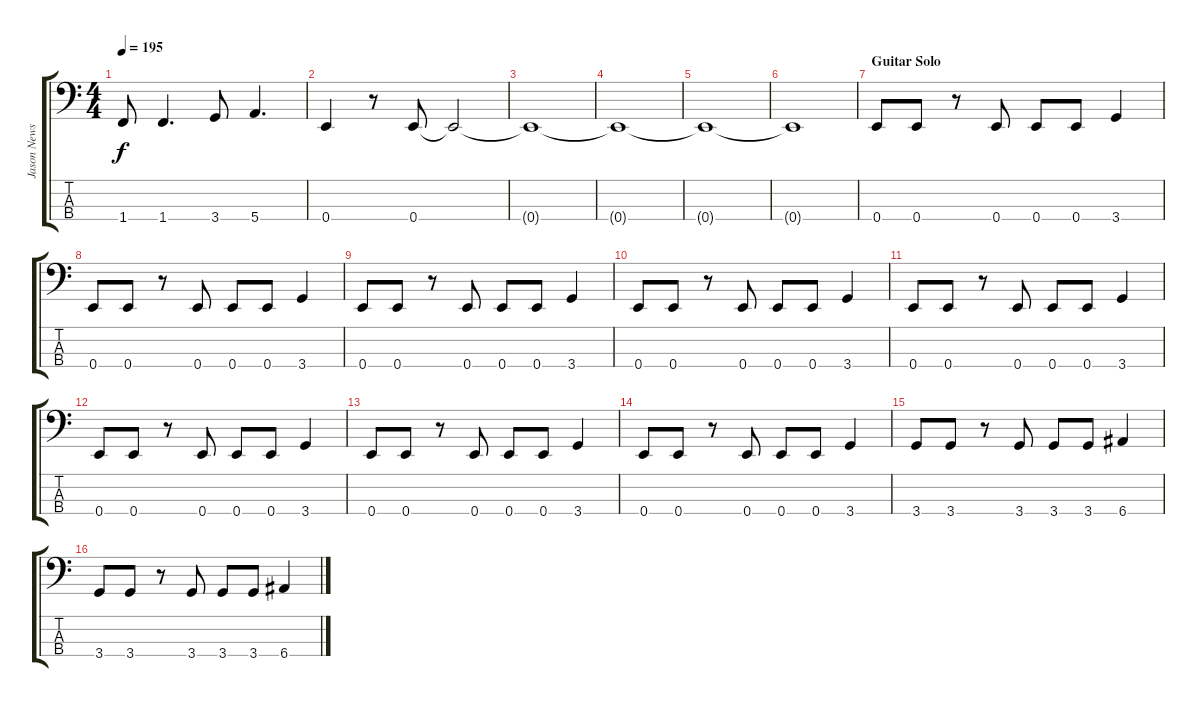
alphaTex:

\track ("Jason Newsted" "Jason News") {instrument electricbasspick}
\staff {score tabs}
\tuning (G2 D2 A1 E1) {hide}
\ts (4 4)
\tempo 195
\clef f4
\ks c
1.4.8{dy f} 1.4.4{d} 3.4.8 5.4.4{d} |
0.4.4 r.8 0.4.8 0.4{t}.2 |
0.4{t}.1 |
0.4{t}.1 |
0.4{t}.1 |
0.4{t}.1 |
\section ("" "Guitar Solo")
0.4.8 0.4.8 r.8 0.4.8 0.4.8 0.4.8 3.4.4 |
0.4.8 0.4.8 r.8 0.4.8 0.4.8 0.4.8 3.4.4 |
0.4.8 0.4.8 r.8 0.4.8 0.4.8 0.4.8 3.4.4 |
0.4.8 0.4.8 r.8 0.4.8 0.4.8 0.4.8 3.4.4 |
0.4.8 0.4.8 r.8 0.4.8 0.4.8 0.4.8 3.4.4 |
0.4.8 0.4.8 r.8 0.4.8 0.4.8 0.4.8 3.4.4 |
0.4.8 0.4.8 r.8 0.4.8 0.4.8 0.4.8 3.4.4 |
0.4.8 0.4.8 r.8 0.4.8 0.4.8 0.4.8 3.4.4 |
3.4.8 3.4.8 r.8 3.4.8 3.4.8 3.4.8 6.4.4 |
3.4.8 3.4.8 r.8 3.4.8 3.4.8 3.4.8 6.4.4
